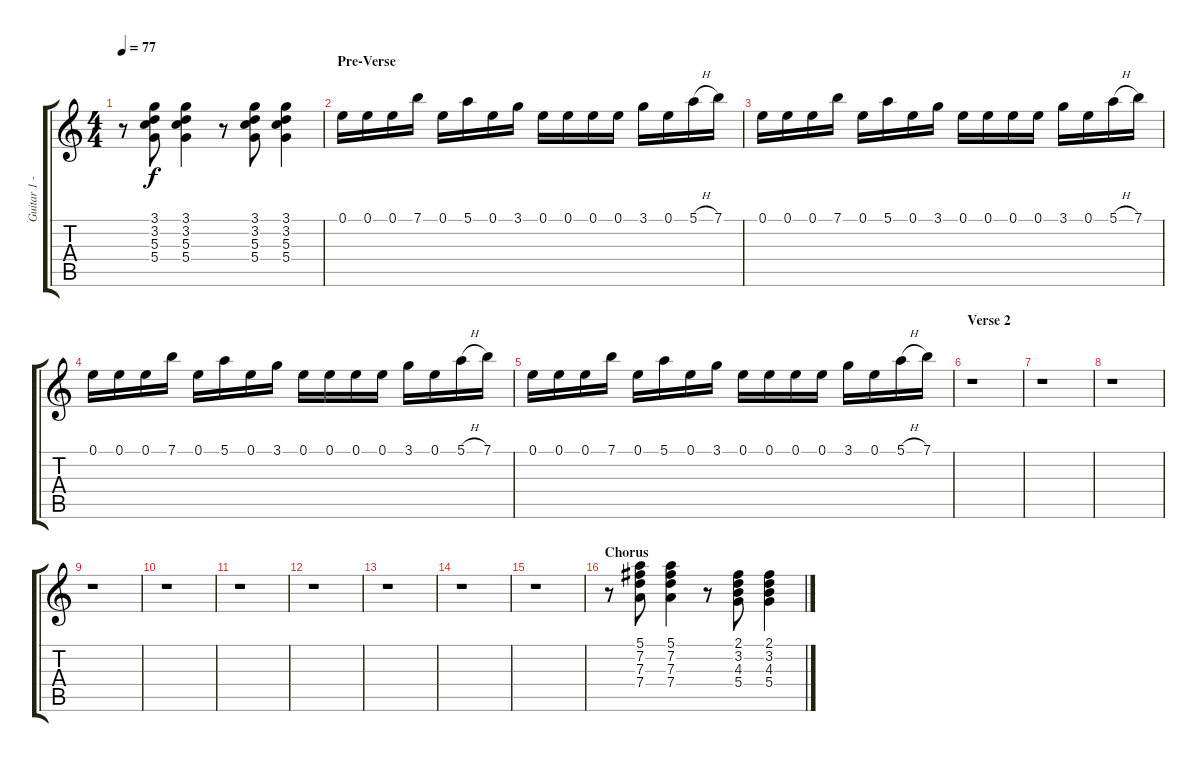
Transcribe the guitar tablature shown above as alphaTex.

\track ("Guitar 1 - Lee Gaze" "Guitar 1 -") {instrument electricguitarclean}
\staff {score tabs}
\tuning (E4 B3 G3 D3 A2 E2) {hide}
\ts (4 4)
\tempo 77
\clef g2
\ks c
r.8{dy f} (3.1 3.2 5.3 5.4).8 (3.1 3.2 5.3 5.4).4 r.8 (3.1 3.2 5.3 5.4).8 (3.1 3.2 5.3 5.4).4 |
\section ("" "Pre-Verse")
0.1.16 0.1.16 0.1.16 7.1.16 0.1.16 5.1.16 0.1.16 3.1.16 0.1.16 0.1.16 0.1.16 0.1.16 3.1.16 0.1.16 5.1{h}.16 7.1.16 |
0.1.16 0.1.16 0.1.16 7.1.16 0.1.16 5.1.16 0.1.16 3.1.16 0.1.16 0.1.16 0.1.16 0.1.16 3.1.16 0.1.16 5.1{h}.16 7.1.16 |
0.1.16 0.1.16 0.1.16 7.1.16 0.1.16 5.1.16 0.1.16 3.1.16 0.1.16 0.1.16 0.1.16 0.1.16 3.1.16 0.1.16 5.1{h}.16 7.1.16 |
0.1.16 0.1.16 0.1.16 7.1.16 0.1.16 5.1.16 0.1.16 3.1.16 0.1.16 0.1.16 0.1.16 0.1.16 3.1.16 0.1.16 5.1{h}.16 7.1.16 |
\section ("" "Verse 2")
r.1 |
r.1 |
r.1 |
r.1 |
r.1 |
r.1 |
r.1 |
r.1 |
r.1 |
r.1 |
\section ("" "Chorus")
r.8 (5.1 7.2 7.3 7.4).8 (5.1 7.2 7.3 7.4).4 r.8 (2.1 3.2 4.3 5.4).8 (2.1 3.2 4.3 5.4).4
